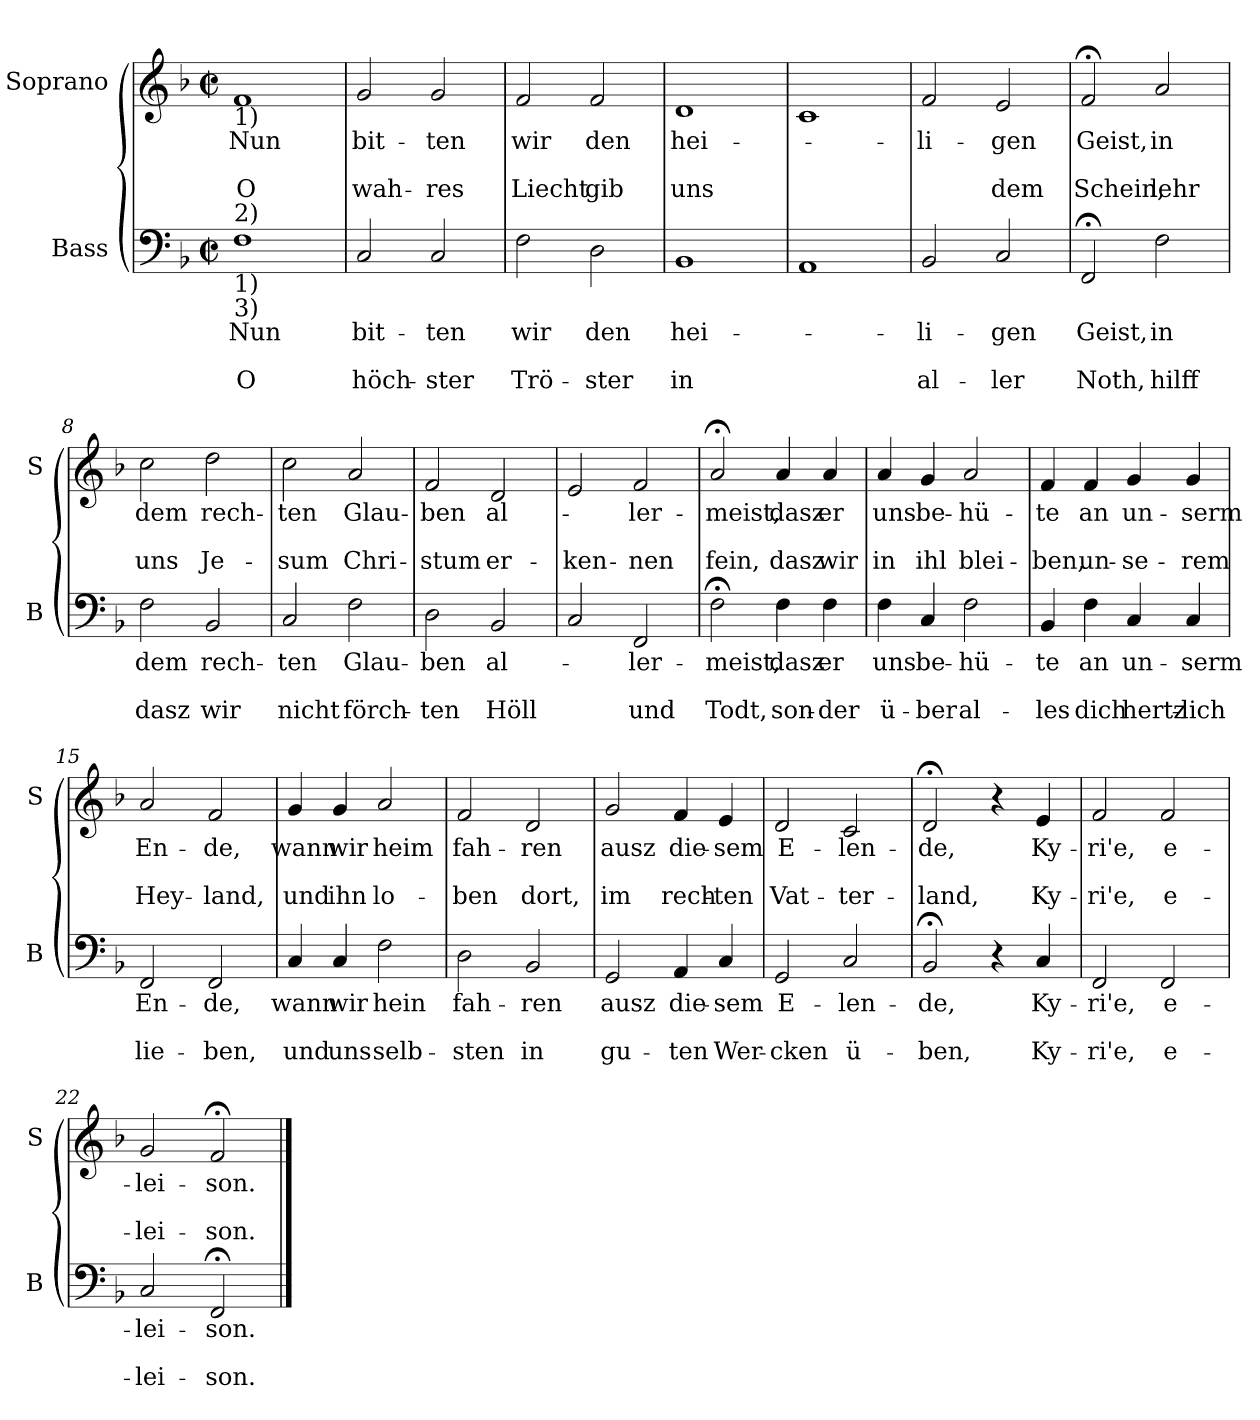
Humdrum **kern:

**kern	**text	**text	**text	**kern	**text	**text	**text
*part2	*part2	*part2	*part2	*part1	*part1	*part1	*part1
*staff2	*staff2	*staff2	*staff2	*staff1	*staff1	*staff1	*staff1
*I"Bass	*	*	*	*I"Soprano	*	*	*
*I'B	*	*	*	*I'S	*	*	*
*clefF4	*	*	*	*clefG2	*	*	*
*k[b-]	*	*	*	*k[b-]	*	*	*
*F:	*	*	*	*F:	*	*	*
*M2/2	*	*	*	*M2/2	*	*	*
*met(c|)	*	*	*	*met(c|)	*	*	*
=1	=1	=1	=1	=1	=1	=1	=1
!	!	!	!	!LO:TX:b:t=1)	!	!	!
!LO:TX:a:t=2)	!	!	!	!	!	!	!
!LO:TX:b:t=1)	!	!	!	!	!	!	!
!LO:TX:b:t=3)	!	!	!	!	!	!	!
!	!LO:LY:b	!	!LO:LY:b	!	!LO:LY:b	!	!LO:LY:b
1F	Nun	.	O	1f	Nun	.	O
=2	=2	=2	=2	=2	=2	=2	=2
!	!LO:LY:b	!	!LO:LY:b	!	!LO:LY:b	!	!LO:LY:b
2C/	bit-	.	höch-	2g/	bit-	.	wah-
!	!LO:LY:b	!	!LO:LY:b	!	!LO:LY:b	!	!LO:LY:b
2C/	-ten	.	-ster	2g/	-ten	.	-res
=3	=3	=3	=3	=3	=3	=3	=3
!	!LO:LY:b	!	!LO:LY:b	!	!LO:LY:b	!	!LO:LY:b
2F\	wir	.	Trö-	2f/	wir	.	Liecht
!	!LO:LY:b	!	!LO:LY:b	!	!LO:LY:b	!	!LO:LY:b
2D\	den	.	-ster	2f/	den	.	gib
=4	=4	=4	=4	=4	=4	=4	=4
!	!LO:LY:b	!	!LO:LY:b	!	!LO:LY:b	!	!LO:LY:b
1BB-	hei-	.	in	1d	hei-	.	uns
=5	=5	=5	=5	=5	=5	=5	=5
1AA	.	.	.	1c	.	.	.
!!LO:LB:g=z
=6	=6	=6	=6	=6	=6	=6	=6
!	!LO:LY:b	!	!LO:LY:b	!	!LO:LY:b	!	!
2BB-/	-li-	.	al-	2f/	-li-	.	.
!	!LO:LY:b	!	!LO:LY:b	!	!LO:LY:b	!	!LO:LY:b
2C/	-gen	.	-ler	2e/	-gen	.	dem
=7	=7	=7	=7	=7	=7	=7	=7
!	!LO:LY:b	!	!LO:LY:b	!	!LO:LY:b	!	!LO:LY:b
2FF;</	Geist,	.	Noth,	2f;</	Geist,	.	Schein,
!	!LO:LY:b	!	!LO:LY:b	!	!LO:LY:b	!	!LO:LY:b
2F\	in	.	hilff	2a/	in	.	lehr
=8	=8	=8	=8	=8	=8	=8	=8
!	!LO:LY:b	!	!LO:LY:b	!	!LO:LY:b	!	!LO:LY:b
2F\	dem	.	dasz	2cc\	dem	.	uns
!	!LO:LY:b	!	!LO:LY:b	!	!LO:LY:b	!	!LO:LY:b
2BB-/	rech-	.	wir	2dd\	rech-	.	Je-
=9	=9	=9	=9	=9	=9	=9	=9
!	!LO:LY:b	!	!LO:LY:b	!	!LO:LY:b	!	!LO:LY:b
2C/	-ten	.	nicht	2cc\	-ten	.	-sum
!	!LO:LY:b	!	!LO:LY:b	!	!LO:LY:b	!	!LO:LY:b
2F\	Glau-	.	förch-	2a/	Glau-	.	Chri-
=10	=10	=10	=10	=10	=10	=10	=10
!	!LO:LY:b	!	!LO:LY:b	!	!LO:LY:b	!	!LO:LY:b
2D\	-ben	.	-ten	2f/	-ben	.	-stum
!	!LO:LY:b	!	!LO:LY:b	!	!LO:LY:b	!	!LO:LY:b
2BB-/	al-	.	Höll	2d/	al-	.	er-
=11	=11	=11	=11	=11	=11	=11	=11
!	!	!	!	!	!	!	!LO:LY:b
2C/	.	.	.	2e/	.	.	-ken-
!	!LO:LY:b	!	!LO:LY:b	!	!LO:LY:b	!	!LO:LY:b
2FF/	-ler-	.	und	2f/	-ler-	.	-nen
!!LO:LB:g=z
=12	=12	=12	=12	=12	=12	=12	=12
!	!LO:LY:b	!	!LO:LY:b	!	!LO:LY:b	!	!LO:LY:b
2F;<\	-meist,	.	Todt,	2a;</	-meist,	.	fein,
!	!LO:LY:b	!	!LO:LY:b	!	!LO:LY:b	!	!LO:LY:b
4F\	dasz	.	son-	4a/	dasz	.	dasz
!	!LO:LY:b	!	!LO:LY:b	!	!LO:LY:b	!	!LO:LY:b
4F\	er	.	-der	4a/	er	.	wir
=13	=13	=13	=13	=13	=13	=13	=13
!	!LO:LY:b	!	!LO:LY:b	!	!LO:LY:b	!	!LO:LY:b
4F\	uns	.	ü-	4a/	uns	.	in
!	!LO:LY:b	!	!LO:LY:b	!	!LO:LY:b	!	!LO:LY:b
4C/	be-	.	-ber	4g/	be-	.	ihl
!	!LO:LY:b	!	!LO:LY:b	!	!LO:LY:b	!	!LO:LY:b
2F\	-hü-	.	al-	2a/	-hü-	.	blei-
=14	=14	=14	=14	=14	=14	=14	=14
!	!LO:LY:b	!	!LO:LY:b	!	!LO:LY:b	!	!LO:LY:b
4BB-/	-te	.	-les	4f/	-te	.	-ben,
!	!LO:LY:b	!	!LO:LY:b	!	!LO:LY:b	!	!LO:LY:b
4F\	an	.	dich	4f/	an	.	un-
!	!LO:LY:b	!	!LO:LY:b	!	!LO:LY:b	!	!LO:LY:b
4C/	un-	.	hertz-	4g/	un-	.	-se-
!	!LO:LY:b	!	!LO:LY:b	!	!LO:LY:b	!	!LO:LY:b
4C/	-serm	.	-lich	4g/	-serm	.	-rem
=15	=15	=15	=15	=15	=15	=15	=15
!	!LO:LY:b	!	!LO:LY:b	!	!LO:LY:b	!	!LO:LY:b
2FF/	En-	.	lie-	2a/	En-	.	Hey-
!	!LO:LY:b	!	!LO:LY:b	!	!LO:LY:b	!	!LO:LY:b
2FF/	-de,	.	-ben,	2f/	-de,	.	-land,
=16	=16	=16	=16	=16	=16	=16	=16
!	!LO:LY:b	!	!LO:LY:b	!	!LO:LY:b	!	!LO:LY:b
4C/	wann	.	und	4g/	wann	.	und
!	!LO:LY:b	!	!LO:LY:b	!	!LO:LY:b	!	!LO:LY:b
4C/	wir	.	uns	4g/	wir	.	ihn
!	!LO:LY:b	!	!LO:LY:b	!	!LO:LY:b	!	!LO:LY:b
2F\	hein	.	selb-	2a/	heim	.	lo-
=17	=17	=17	=17	=17	=17	=17	=17
!	!LO:LY:b	!	!LO:LY:b	!	!LO:LY:b	!	!LO:LY:b
2D\	fah-	.	-sten	2f/	fah-	.	-ben
!	!LO:LY:b	!	!LO:LY:b	!	!LO:LY:b	!	!LO:LY:b
2BB-/	-ren	.	in	2d/	-ren	.	dort,
!!LO:PB:g=z
=18	=18	=18	=18	=18	=18	=18	=18
!	!LO:LY:b	!	!LO:LY:b	!	!LO:LY:b	!	!LO:LY:b
2GG/	ausz	.	gu-	2g/	ausz	.	im
!	!LO:LY:b	!	!LO:LY:b	!	!LO:LY:b	!	!LO:LY:b
4AA/	die-	.	-ten	4f/	die-	.	rech-
!	!LO:LY:b	!	!LO:LY:b	!	!LO:LY:b	!	!LO:LY:b
4C/	-sem	.	Wer-	4e/	-sem	.	-ten
=19	=19	=19	=19	=19	=19	=19	=19
!	!LO:LY:b	!	!LO:LY:b	!	!LO:LY:b	!	!LO:LY:b
2GG/	E-	.	-cken	2d/	E-	.	Vat-
!	!LO:LY:b	!	!LO:LY:b	!	!LO:LY:b	!	!LO:LY:b
2C/	-len-	.	ü-	2c/	-len-	.	-ter-
=20	=20	=20	=20	=20	=20	=20	=20
!	!LO:LY:b	!	!LO:LY:b	!	!LO:LY:b	!	!LO:LY:b
2BB-;</	-de,	.	-ben,	2d;</	-de,	.	-land,
4r	.	.	.	4r	.	.	.
!	!LO:LY:b	!	!LO:LY:b	!	!LO:LY:b	!	!LO:LY:b
4C/	Ky-	.	Ky-	4e/	Ky-	.	Ky-
=21	=21	=21	=21	=21	=21	=21	=21
!	!LO:LY:b	!	!LO:LY:b	!	!LO:LY:b	!	!LO:LY:b
2FF/	-ri'e,	.	-ri'e,	2f/	-ri'e,	.	-ri'e,
!	!LO:LY:b	!	!LO:LY:b	!	!LO:LY:b	!	!LO:LY:b
2FF/	e-	.	e-	2f/	e-	.	e-
=22	=22	=22	=22	=22	=22	=22	=22
!	!LO:LY:b	!	!LO:LY:b	!	!LO:LY:b	!	!LO:LY:b
2C/	-lei-	.	-lei-	2g/	-lei-	.	-lei-
!	!LO:LY:b	!	!LO:LY:b	!	!LO:LY:b	!	!LO:LY:b
2FF;</	-son.	.	-son.	2f;</	-son.	.	-son.
==	==	==	==	==	==	==	==
*-	*-	*-	*-	*-	*-	*-	*-
